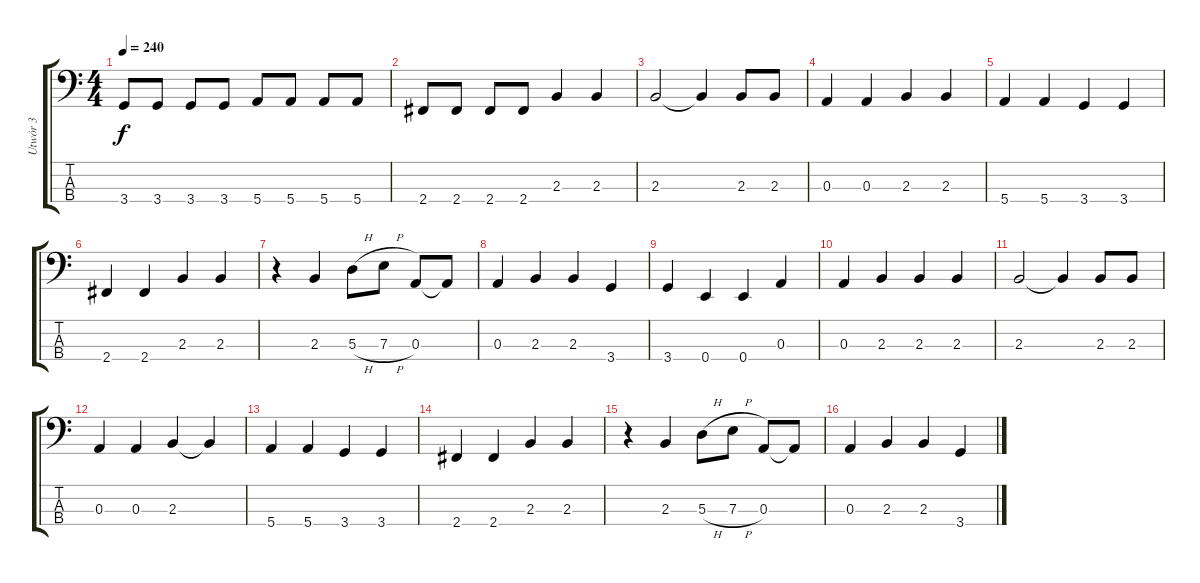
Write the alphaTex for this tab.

\track ("Utwór 3" "Utwór 3") {instrument electricbassfinger}
\staff {score tabs}
\tuning (G2 D2 A1 E1) {hide}
\ts (4 4)
\tempo 240
\clef f4
\ks c
3.4.8{dy f} 3.4.8 3.4.8 3.4.8 5.4.8 5.4.8 5.4.8 5.4.8 |
2.4.8 2.4.8 2.4.8 2.4.8 2.3.4 2.3.4 |
2.3.2 2.3{t}.4 2.3.8 2.3.8 |
0.3.4 0.3.4 2.3.4 2.3.4 |
5.4.4 5.4.4 3.4.4 3.4.4 |
2.4.4 2.4.4 2.3.4 2.3.4 |
r.4 2.3.4 5.3{h}.8 7.3{h}.8 0.3.8 0.3{t}.8 |
0.3.4 2.3.4 2.3.4 3.4.4 |
3.4.4 0.4.4 0.4.4 0.3.4 |
0.3.4 2.3.4 2.3.4 2.3.4 |
2.3.2 2.3{t}.4 2.3.8 2.3.8 |
0.3.4 0.3.4 2.3.4 2.3{t}.4 |
5.4.4 5.4.4 3.4.4 3.4.4 |
2.4.4 2.4.4 2.3.4 2.3.4 |
r.4 2.3.4 5.3{h}.8 7.3{h}.8 0.3.8 0.3{t}.8 |
0.3.4 2.3.4 2.3.4 3.4.4
